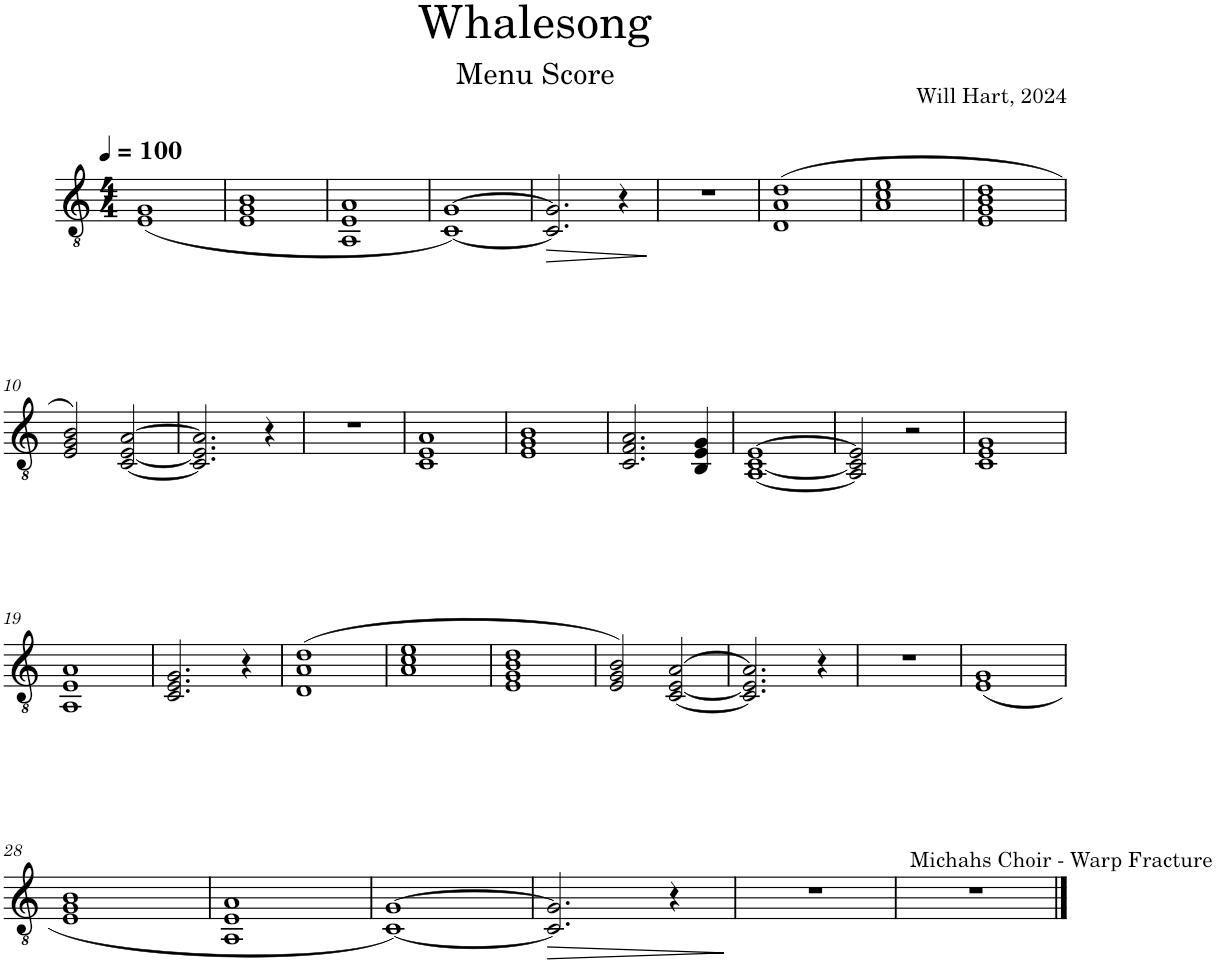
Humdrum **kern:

**kern	**dynam
*part1	*part1
*staff1	*staff1
*I"TENOR LEAD	*
*clefGv2	*
*k[]	*
*M4/4	*
*MM100	*
=1	=1
(1E 1G	.
=2	=2
1E 1G 1B	.
=3	=3
1AA 1E 1A	.
=4	=4
[1C [1G)	.
=5	=5
!	!LO:HP:b
2.C/] 2.G/]	>
4r	.
.	]
=6	=6
1r	.
=7	=7
(1D 1A 1d	.
=8	=8
1A 1c 1e	.
=9	=9
1E 1G 1B 1d	.
!!LO:LB:g=z
=10	=10
2E/ 2G/ 2B/)	.
[2C/ [2E/ [2A/	.
=11	=11
2.C/] 2.E/] 2.A/]	.
4r	.
=12	=12
1r	.
=13	=13
1C 1E 1A	.
=14	=14
1E 1G 1B	.
=15	=15
2.C/ 2.F/ 2.A/	.
4BB/ 4E/ 4G/	.
=16	=16
[1AA [1C [1E	.
=17	=17
2AA/] 2C/] 2E/]	.
2r	.
=18	=18
1C 1E 1G	.
!!LO:LB:g=z
=19	=19
1AA 1E 1A	.
=20	=20
2.C/ 2.E/ 2.G/	.
4r	.
=21	=21
(1D 1A 1d	.
=22	=22
1A 1c 1e	.
=23	=23
1E 1G 1B 1d	.
=24	=24
2E/ 2G/ 2B/)	.
[2C/ [2E/ [2A/	.
=25	=25
2.C/] 2.E/] 2.A/]	.
4r	.
=26	=26
1r	.
=27	=27
(1E 1G	.
!!LO:LB:g=z
=28	=28
1E 1G 1B	.
=29	=29
1AA 1E 1A	.
=30	=30
[1C [1G)	.
=31	=31
!	!LO:HP:b
2.C/] 2.G/]	>
4r	.
.	]
=32	=32
1r	.
=33	=33
!LO:TX:a:t=Michahs Choir - Warp Fracture	!
1r	.
==	==
*-	*-
